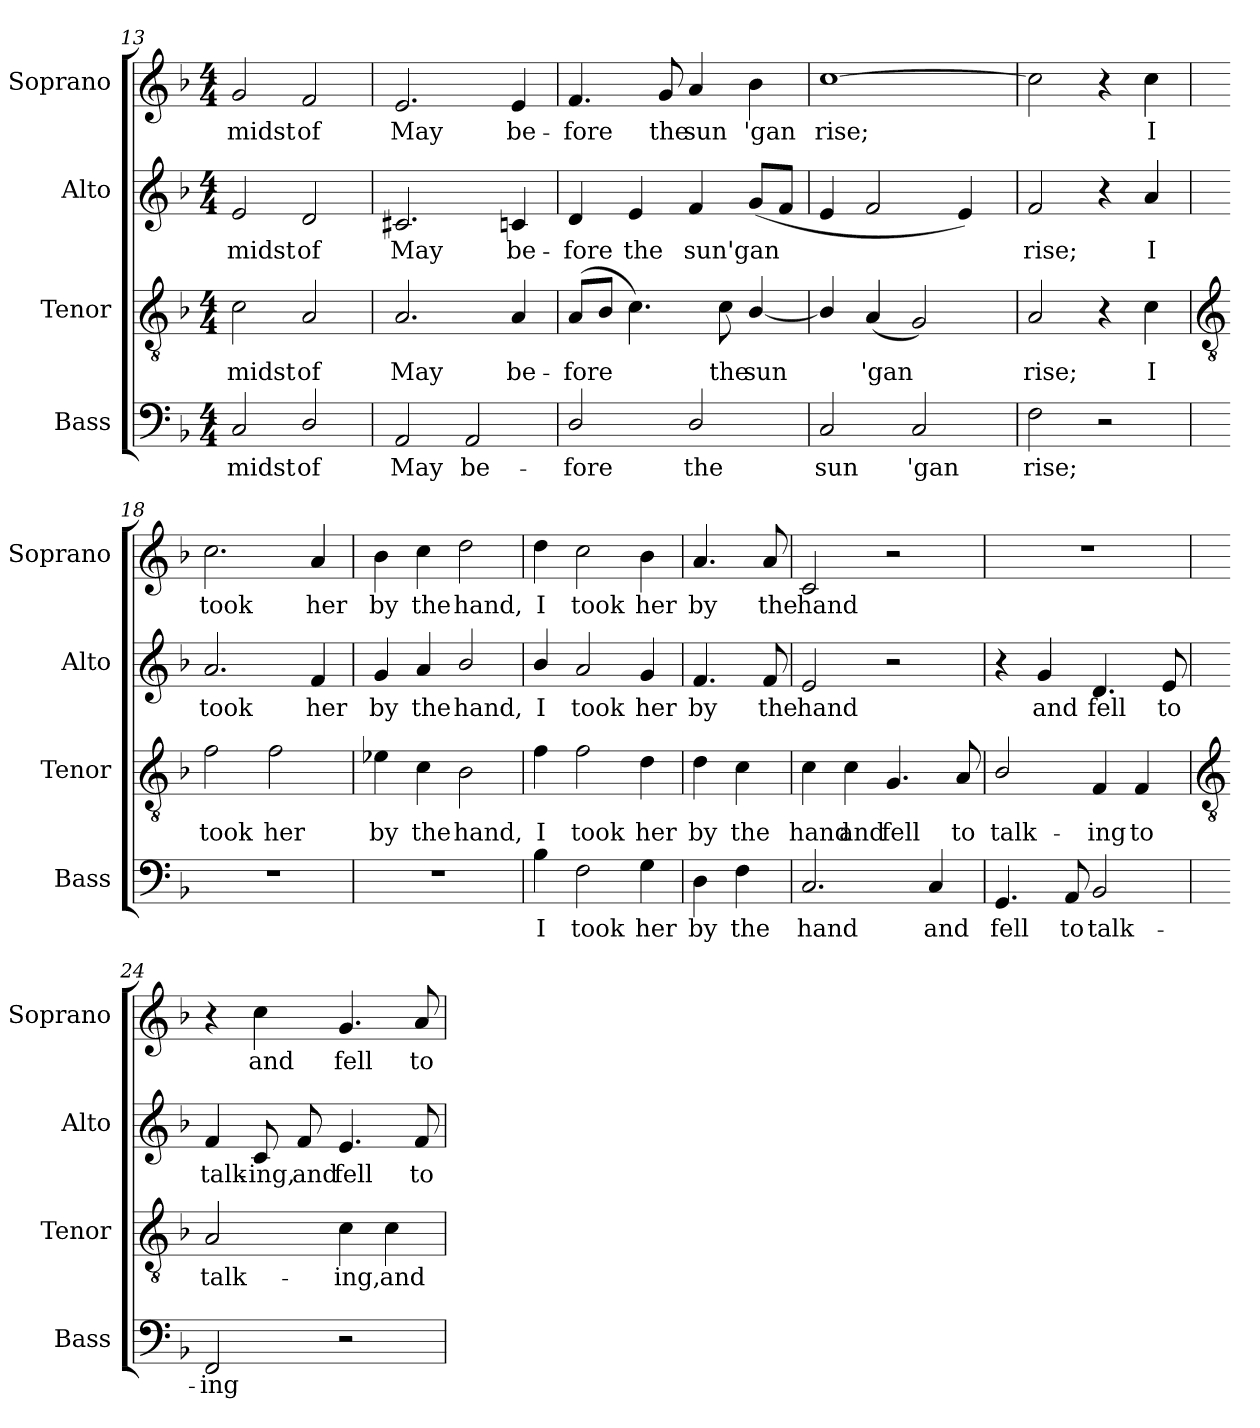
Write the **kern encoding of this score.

**kern	**text	**kern	**text	**kern	**text	**kern	**text
*part4	*part4	*part3	*part3	*part2	*part2	*part1	*part1
*staff4	*staff4	*staff3	*staff3	*staff2	*staff2	*staff1	*staff1
*I"Bass	*	*I"Tenor	*	*I"Alto	*	*I"Soprano	*
*I'Bass	*	*I'Tenor	*	*I'Alto	*	*I'Soprano	*
*clefF4	*	*clefGv2	*	*clefG2	*	*clefG2	*
*k[b-]	*	*k[b-]	*	*k[b-]	*	*k[b-]	*
*F:	*	*F:	*	*F:	*	*F:	*
*M4/4	*	*M4/4	*	*M4/4	*	*M4/4	*
=13	=13	=13	=13	=13	=13	=13	=13
!	!LO:LY:b	!	!LO:LY:b	!	!LO:LY:b	!	!LO:LY:b
2C	midst	2c	midst	2e	midst	2g	midst
!	!LO:LY:b	!	!LO:LY:b	!	!LO:LY:b	!	!LO:LY:b
2D/	of	2A	of	2d	of	2f	of
=14	=14	=14	=14	=14	=14	=14	=14
!	!LO:LY:b	!	!LO:LY:b	!	!LO:LY:b	!	!LO:LY:b
2AA	May	2.A	May	2.c#X	May	2.e	May
!	!LO:LY:b	!	!	!	!	!	!
2AA	be-	.	.	.	.	.	.
!	!	!	!LO:LY:b	!	!LO:LY:b	!	!LO:LY:b
.	.	4A	be-	4cn	be-	4e	be-
=15	=15	=15	=15	=15	=15	=15	=15
!	!LO:LY:b	!	!LO:LY:b	!	!LO:LY:b	!	!LO:LY:b
2D/	-fore	(<8AL	-fore	4d	-fore	4.f	-fore
.	.	8B-J	.	.	.	.	.
!	!	!	!	!	!LO:LY:b	!	!
.	.	4.c)	.	4e	the	.	.
!	!	!	!	!	!	!	!LO:LY:b
.	.	.	.	.	.	8g	the
!	!LO:LY:b	!	!	!	!LO:LY:b	!	!LO:LY:b
2D/	the	.	.	4f	sun	4a	sun
!	!	!	!LO:LY:b	!	!	!	!
.	.	8c	the	.	.	.	.
!	!	!	!LO:LY:b	!	!LO:LY:b	!	!LO:LY:b
.	.	[4B-/	sun	(<8gL	'gan	4b-\	'gan
.	.	.	.	8fJ	.	.	.
=16	=16	=16	=16	=16	=16	=16	=16
!	!LO:LY:b	!	!	!	!	!	!LO:LY:b
2C	sun	4B-/]	.	4e	.	[1cc	rise;
!	!	!	!LO:LY:b	!	!	!	!
.	.	(<4A	'gan	2f	.	.	.
!	!LO:LY:b	!	!	!	!	!	!
2C	'gan	2G)	.	.	.	.	.
.	.	.	.	4e)	.	.	.
=17	=17	=17	=17	=17	=17	=17	=17
!	!LO:LY:b	!	!LO:LY:b	!	!LO:LY:b	!	!
2F	rise;	2A	rise;	2f	rise;	2cc]	.
2r	.	4r	.	4r	.	4r	.
!	!	!	!LO:LY:b	!	!LO:LY:b	!	!LO:LY:b
.	.	4c	I	4a	I	4cc	I
!!LO:LB:g=z
=18	=18	=18	=18	=18	=18	=18	=18
*	*	*clefGv2	*	*	*	*	*
!	!	!	!LO:LY:b	!	!LO:LY:b	!	!LO:LY:b
1r	.	2f	took	2.a	took	2.cc	took
!	!	!	!LO:LY:b	!	!	!	!
.	.	2f	her	.	.	.	.
!	!	!	!	!	!LO:LY:b	!	!LO:LY:b
.	.	.	.	4f	her	4a	her
=19	=19	=19	=19	=19	=19	=19	=19
!	!	!	!LO:LY:b	!	!LO:LY:b	!	!LO:LY:b
1r	.	4e-X	by	4g	by	4b-	by
!	!	!	!LO:LY:b	!	!LO:LY:b	!	!LO:LY:b
.	.	4c	the	4a	the	4cc	the
!	!	!	!LO:LY:b	!	!LO:LY:b	!	!LO:LY:b
.	.	2B-	hand,	2b-/	hand,	2dd	hand,
=20	=20	=20	=20	=20	=20	=20	=20
!	!LO:LY:b	!	!LO:LY:b	!	!LO:LY:b	!	!LO:LY:b
4B-	I	4f	I	4b-/	I	4dd	I
!	!LO:LY:b	!	!LO:LY:b	!	!LO:LY:b	!	!LO:LY:b
2F	took	2f	took	2a	took	2cc	took
!	!LO:LY:b	!	!LO:LY:b	!	!LO:LY:b	!	!LO:LY:b
4G	her	4d	her	4g	her	4b-	her
=21	=21	=21	=21	=21	=21	=21	=21
!	!LO:LY:b	!	!LO:LY:b	!	!LO:LY:b	!	!LO:LY:b
4D	by	4d	by	4.f	by	4.a	by
!	!LO:LY:b	!	!LO:LY:b	!	!	!	!
4F	the	4c	the	.	.	.	.
!	!	!	!	!	!LO:LY:b	!	!LO:LY:b
.	.	.	.	8f	the	8a	the
=22	=22	=22	=22	=22	=22	=22	=22
!	!LO:LY:b	!	!LO:LY:b	!	!LO:LY:b	!	!LO:LY:b
2.C	hand	4c	hand	2e	hand	2c	hand
!	!	!	!LO:LY:b	!	!	!	!
.	.	4c	and	.	.	.	.
!	!	!	!LO:LY:b	!	!	!	!
.	.	4.G	fell	2r	.	2r	.
!	!LO:LY:b	!	!	!	!	!	!
4C	and	.	.	.	.	.	.
!	!	!	!LO:LY:b	!	!	!	!
.	.	8A	to	.	.	.	.
=23	=23	=23	=23	=23	=23	=23	=23
!	!LO:LY:b	!	!LO:LY:b	!	!	!	!
4.GG	fell	2B-/	talk-	4r	.	1r	.
!	!	!	!	!	!LO:LY:b	!	!
.	.	.	.	4g	and	.	.
!	!LO:LY:b	!	!	!	!	!	!
8AA	to	.	.	.	.	.	.
!	!LO:LY:b	!	!LO:LY:b	!	!LO:LY:b	!	!
2BB-	talk-	4F	-ing	4.d	fell	.	.
!	!	!	!LO:LY:b	!	!	!	!
.	.	4F	to	.	.	.	.
!	!	!	!	!	!LO:LY:b	!	!
.	.	.	.	8e	to	.	.
!!LO:LB:g=z
=24	=24	=24	=24	=24	=24	=24	=24
*	*	*clefGv2	*	*	*	*	*
!	!LO:LY:b	!	!LO:LY:b	!	!LO:LY:b	!	!
2FF	-ing	2A	talk-	4f	talk-	4r	.
!	!	!	!	!	!LO:LY:b	!	!LO:LY:b
.	.	.	.	8c	-ing,	4cc	and
!	!	!	!	!	!LO:LY:b	!	!
.	.	.	.	8f	and	.	.
!	!	!	!LO:LY:b	!	!LO:LY:b	!	!LO:LY:b
2r	.	4c	-ing,	4.e	fell	4.g	fell
!	!	!	!LO:LY:b	!	!	!	!
.	.	4c	and	.	.	.	.
!	!	!	!	!	!LO:LY:b	!	!LO:LY:b
.	.	.	.	8f	to	8a	to
=	=	=	=	=	=	=	=
*-	*-	*-	*-	*-	*-	*-	*-
